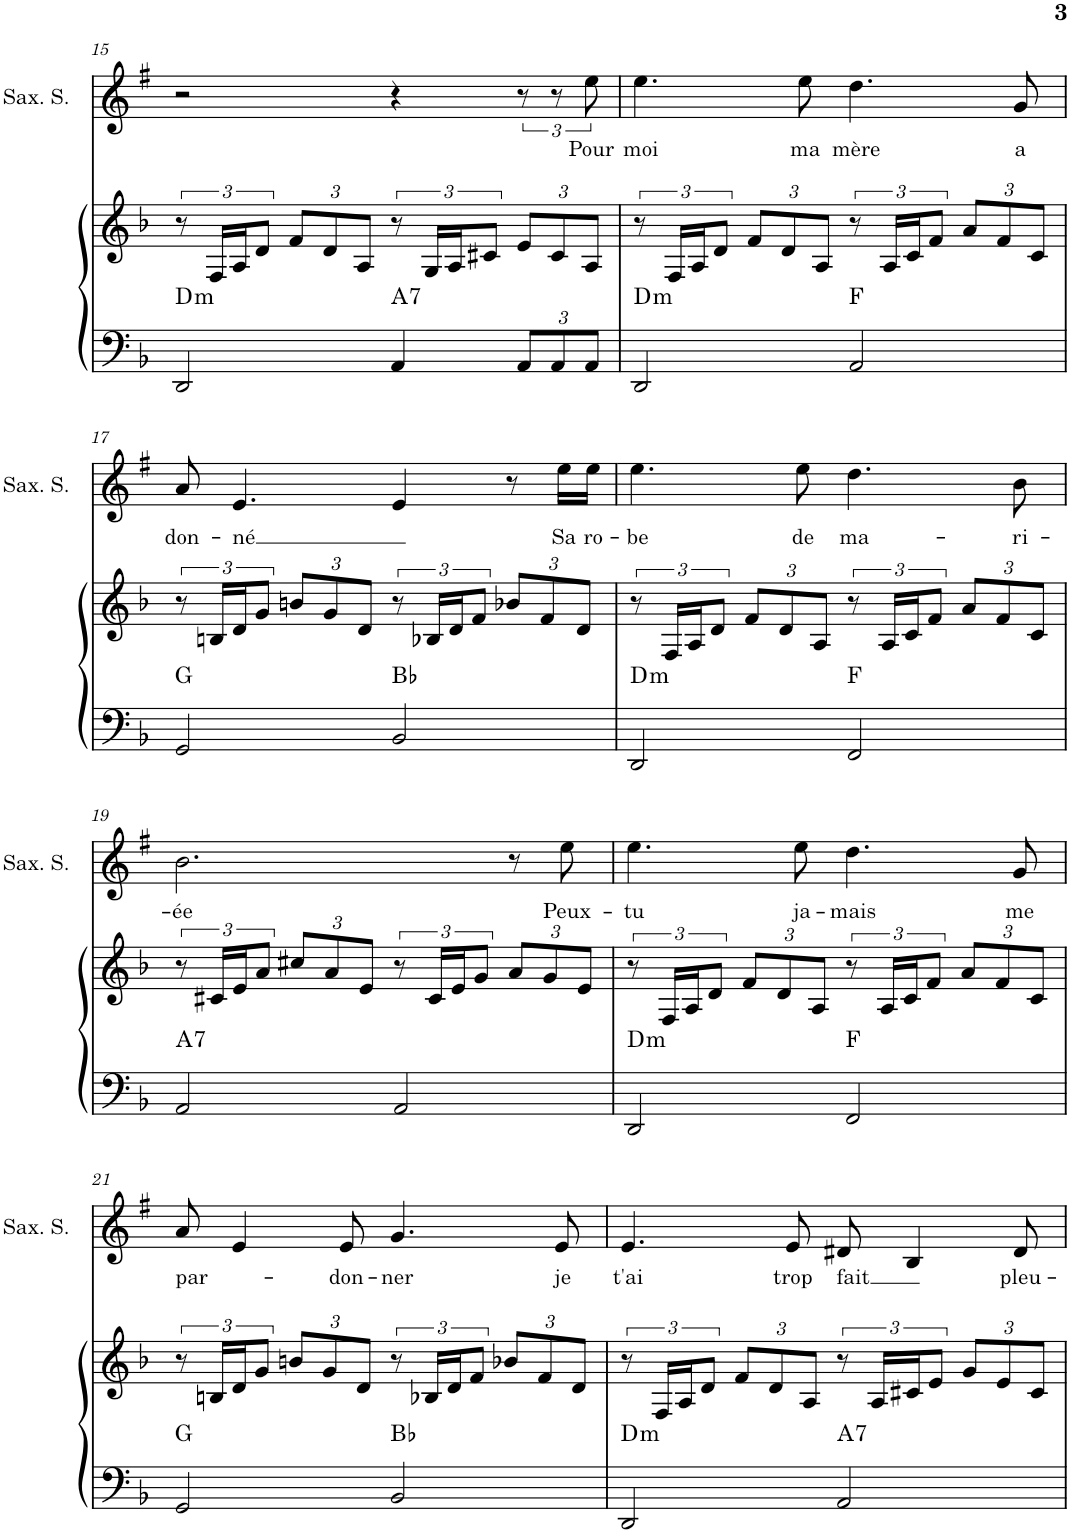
**kern	**kern	**harte	**kern	**text
*part2	*part2	*part2	*part1	*part1
*staff3	*staff2	*	*staff1	*staff1
*I"Piano	*	*	*I"Saxophone soprano	*
*I'Pno	*	*	*I'Sax. S.	*
!!LO:PB:g=z
*clefF4	*clefG2	*	*clefG2	*
*	*	*	*Trd1c2	*
*k[b-]	*k[b-]	*	*k[f#]	*
*M4/4	*M4/4	*	*M4/4	*
*met(c)	*met(c)	*	*met(c)	*
=15	=15	=15	=15	=15
!	!	!LO:H:kt=m	!	!
2DD/	12r	D:min	2r	.
.	24F/LL	.	.	.
.	24A/J	.	.	.
.	12d/J	.	.	.
*	*Xbrackettup	*	*	*
.	12f/L	.	.	.
.	12d/	.	.	.
.	12A/J	.	.	.
*	*brackettup	*	*	*
!	!	!LO:H:kt=7	!	!
4AA/	12r	A:7	4r	.
.	24G/LL	.	.	.
.	24A/J	.	.	.
.	12c#X/J	.	.	.
*Xbrackettup	*Xbrackettup	*	*	*
12AA/L	12e/L	.	12r	.
12AA/	12c#/	.	12r	.
!	!	!	!	!LO:LY:b
12AA/J	12A/J	.	12ee\	Pour
=16	=16	=16	=16	=16
*	*brackettup	*	*	*
!	!	!LO:H:kt=m	!	!LO:LY:b
2DD/	12r	D:min	4.ee\	moi
.	24F/LL	.	.	.
.	24A/J	.	.	.
.	12d/J	.	.	.
*	*Xbrackettup	*	*	*
.	12f/L	.	.	.
.	12d/	.	.	.
!	!	!	!	!LO:LY:b
.	.	.	8ee\	ma
.	12A/J	.	.	.
*	*brackettup	*	*	*
!	!	!	!	!LO:LY:b
2AA/	12r	F:maj	4.dd\	mère
.	24A/LL	.	.	.
.	24c/J	.	.	.
.	12f/J	.	.	.
*	*Xbrackettup	*	*	*
.	12a/L	.	.	.
.	12f/	.	.	.
!	!	!	!	!LO:LY:b
.	.	.	8g/	a
.	12c/J	.	.	.
!!LO:LB:g=z
=17	=17	=17	=17	=17
*	*brackettup	*	*	*
!	!	!	!	!LO:LY:b
2GG/	12r	G:maj	8a/	don-
.	24Bn/LL	.	.	.
!	!	!	!	!LO:LY:b
.	24d/J	.	4.e/	-né
.	12g/J	.	.	.
*	*Xbrackettup	*	*	*
.	12bn/L	.	.	.
.	12g/	.	.	.
.	12d/J	.	.	.
*	*brackettup	*	*	*
2BB-/	12r	Bb:maj	4e/	.
.	24B-X/LL	.	.	.
.	24d/J	.	.	.
.	12f/J	.	.	.
*	*Xbrackettup	*	*	*
.	12b-X/L	.	8r	.
.	12f/	.	.	.
!	!	!	!	!LO:LY:b
.	.	.	16ee\LL	Sa
.	12d/J	.	.	.
!	!	!	!	!LO:LY:b
.	.	.	16ee\JJ	ro-
=18	=18	=18	=18	=18
*	*brackettup	*	*	*
!	!	!LO:H:kt=m	!	!LO:LY:b
2DD/	12r	D:min	4.ee\	-be
.	24F/LL	.	.	.
.	24A/J	.	.	.
.	12d/J	.	.	.
*	*Xbrackettup	*	*	*
.	12f/L	.	.	.
.	12d/	.	.	.
!	!	!	!	!LO:LY:b
.	.	.	8ee\	de
.	12A/J	.	.	.
*	*brackettup	*	*	*
!	!	!	!	!LO:LY:b
2FF/	12r	F:maj	4.dd\	ma-
.	24A/LL	.	.	.
.	24c/J	.	.	.
.	12f/J	.	.	.
*	*Xbrackettup	*	*	*
.	12a/L	.	.	.
.	12f/	.	.	.
!	!	!	!	!LO:LY:b
.	.	.	8b\	-ri-
.	12c/J	.	.	.
!!LO:LB:g=z
=19	=19	=19	=19	=19
*	*brackettup	*	*	*
!	!	!LO:H:kt=7	!	!LO:LY:b
2AA/	12r	A:7	2.b\	-ée
.	24c#X/LL	.	.	.
.	24e/J	.	.	.
.	12a/J	.	.	.
*	*Xbrackettup	*	*	*
.	12cc#X/L	.	.	.
.	12a/	.	.	.
.	12e/J	.	.	.
*	*brackettup	*	*	*
2AA/	12r	.	.	.
.	24c#/LL	.	.	.
.	24e/J	.	.	.
.	12g/J	.	.	.
*	*Xbrackettup	*	*	*
.	12a/L	.	8r	.
.	12g/	.	.	.
!	!	!	!	!LO:LY:b
.	.	.	8ee\	Peux-
.	12e/J	.	.	.
=20	=20	=20	=20	=20
*	*brackettup	*	*	*
!	!	!LO:H:kt=m	!	!LO:LY:b
2DD/	12r	D:min	4.ee\	-tu
.	24F/LL	.	.	.
.	24A/J	.	.	.
.	12d/J	.	.	.
*	*Xbrackettup	*	*	*
.	12f/L	.	.	.
.	12d/	.	.	.
!	!	!	!	!LO:LY:b
.	.	.	8ee\	ja-
.	12A/J	.	.	.
*	*brackettup	*	*	*
!	!	!	!	!LO:LY:b
2FF/	12r	F:maj	4.dd\	-mais
.	24A/LL	.	.	.
.	24c/J	.	.	.
.	12f/J	.	.	.
*	*Xbrackettup	*	*	*
.	12a/L	.	.	.
.	12f/	.	.	.
!	!	!	!	!LO:LY:b
.	.	.	8g/	me
.	12c/J	.	.	.
!!LO:LB:g=z
=21	=21	=21	=21	=21
*	*brackettup	*	*	*
!	!	!	!	!LO:LY:b
2GG/	12r	G:maj	8a/	par-
.	24Bn/LL	.	.	.
.	24d/J	.	4e/	.
.	12g/J	.	.	.
*	*Xbrackettup	*	*	*
.	12bn/L	.	.	.
.	12g/	.	.	.
!	!	!	!	!LO:LY:b
.	.	.	8e/	-don-
.	12d/J	.	.	.
*	*brackettup	*	*	*
!	!	!	!	!LO:LY:b
2BB-/	12r	Bb:maj	4.g/	-ner
.	24B-X/LL	.	.	.
.	24d/J	.	.	.
.	12f/J	.	.	.
*	*Xbrackettup	*	*	*
.	12b-X/L	.	.	.
.	12f/	.	.	.
!	!	!	!	!LO:LY:b
.	.	.	8e/	je
.	12d/J	.	.	.
=22	=22	=22	=22	=22
*	*brackettup	*	*	*
!	!	!LO:H:kt=m	!	!LO:LY:b
2DD/	12r	D:min	4.e/	t'ai
.	24F/LL	.	.	.
.	24A/J	.	.	.
.	12d/J	.	.	.
*	*Xbrackettup	*	*	*
.	12f/L	.	.	.
.	12d/	.	.	.
!	!	!	!	!LO:LY:b
.	.	.	8e/	trop
.	12A/J	.	.	.
*	*brackettup	*	*	*
!	!	!LO:H:kt=7	!	!LO:LY:b
2AA/	12r	A:7	8d#X/	fait
.	24A/LL	.	.	.
.	24c#X/J	.	4B/	.
.	12e/J	.	.	.
*	*Xbrackettup	*	*	*
.	12g/L	.	.	.
.	12e/	.	.	.
!	!	!	!	!LO:LY:b
.	.	.	8d#/	pleu-
.	12c#/J	.	.	.
=	=	=	=	=
*-	*-	*-	*-	*-
